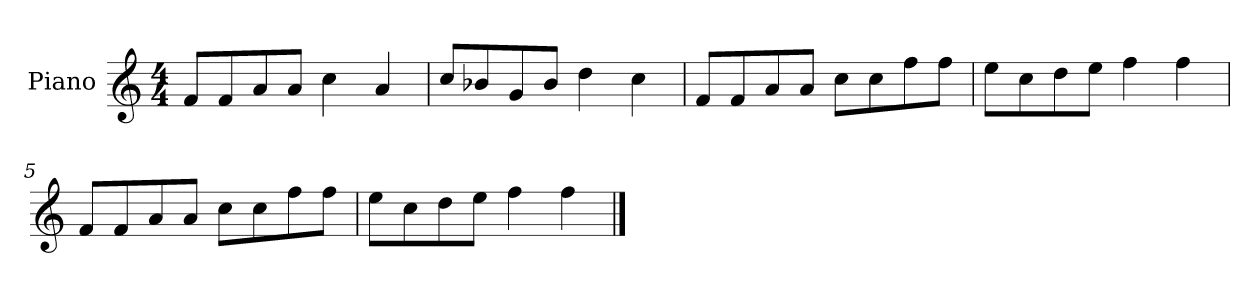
**kern
*part1
*staff1
*I"Piano
*I'P-no
*clefG2
*k[]
*M4/4
*MM90
=1
8f/L
8f/
8a/
8a/J
4cc\
4a/
=2
8cc/L
8b-X/
8g/
8b-/J
4dd\
4cc\
=3
8f/L
8f/
8a/
8a/J
8cc\L
8cc\
8ff\
8ff\J
=4
8ee\L
8cc\
8dd\
8ee\J
4ff\
4ff\
=5
8f/L
8f/
8a/
8a/J
8cc\L
8cc\
8ff\
8ff\J
!!LO:LB:g=z
=6
8ee\L
8cc\
8dd\
8ee\J
4ff\
4ff\
==
*-
